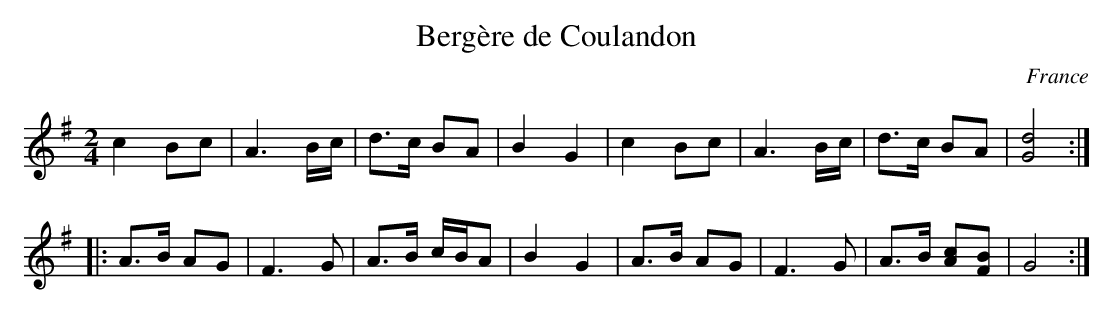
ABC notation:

X:1
T:Bergère de Coulandon
M:2/4
O:France
K:G
c4B2c2|A6Bc|d3c B2A2|B4G4|\
c4B2c2|A6Bc|d3c B2A2|[G8d8]:|
|:A3B A2G2|F6G2|A3B cBA2|B4G4|\
A3B A2G2|F6G2|A3B [A2c2][F2B2]|G8:|
